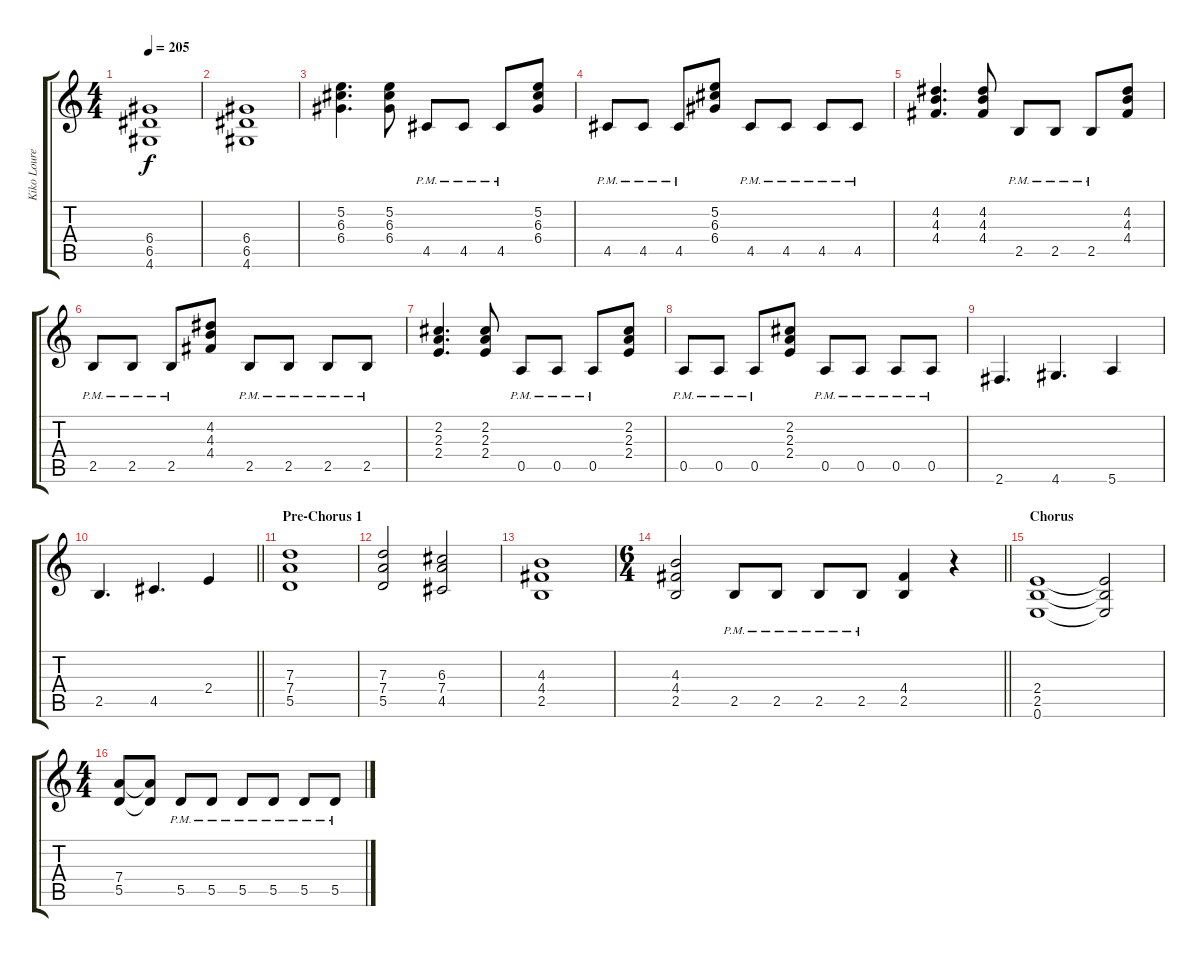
\track ("Kiko Loureiro" "Kiko Loure") {instrument distortionguitar}
\staff {score tabs}
\tuning (E4 B3 G3 D3 A2 E2) {hide}
\ts (4 4)
\tempo 205
\clef g2
\ks c
(6.4 6.5 4.6).1{dy f} |
(6.4 6.5 4.6).1 |
(5.2 6.3 6.4).4{d} (5.2 6.3 6.4).8 4.5{pm}.8 4.5{pm}.8 4.5{pm}.8 (5.2 6.3 6.4).8 |
4.5{pm}.8 4.5{pm}.8 4.5{pm}.8 (5.2 6.3 6.4).8 4.5{pm}.8 4.5{pm}.8 4.5{pm}.8 4.5{pm}.8 |
(4.2 4.3 4.4).4{d} (4.2 4.3 4.4).8 2.5{pm}.8 2.5{pm}.8 2.5{pm}.8 (4.2 4.3 4.4).8 |
2.5{pm}.8 2.5{pm}.8 2.5{pm}.8 (4.2 4.3 4.4).8 2.5{pm}.8 2.5{pm}.8 2.5{pm}.8 2.5{pm}.8 |
(2.2 2.3 2.4).4{d} (2.2 2.3 2.4).8 0.5{pm}.8 0.5{pm}.8 0.5{pm}.8 (2.2 2.3 2.4).8 |
0.5{pm}.8 0.5{pm}.8 0.5{pm}.8 (2.2 2.3 2.4).8 0.5{pm}.8 0.5{pm}.8 0.5{pm}.8 0.5{pm}.8 |
2.6.4{d} 4.6.4{d} 5.6.4 |
\barLineRight lightlight
2.5.4{d} 4.5.4{d} 2.4.4 |
\section ("" "Pre-Chorus 1")
(7.3 7.4 5.5).1 |
(7.3 7.4 5.5).2 (6.3 7.4 4.5).2 |
(4.3 4.4 2.5).1 |
\ts (6 4)
\barLineRight lightlight
(4.3 4.4 2.5).2 2.5{pm}.8 2.5{pm}.8 2.5{pm}.8 2.5{pm}.8 (4.4 2.5).4 r.4 |
\section ("" "Chorus")
(2.4 2.5 0.6).1 (2.4{t} 2.5{t} 0.6{t}).2 |
\ts (4 4)
(7.4 5.5).8 (7.4{t} 5.5{t}).8 5.5{pm}.8 5.5{pm}.8 5.5{pm}.8 5.5{pm}.8 5.5{pm}.8 5.5{pm}.8
